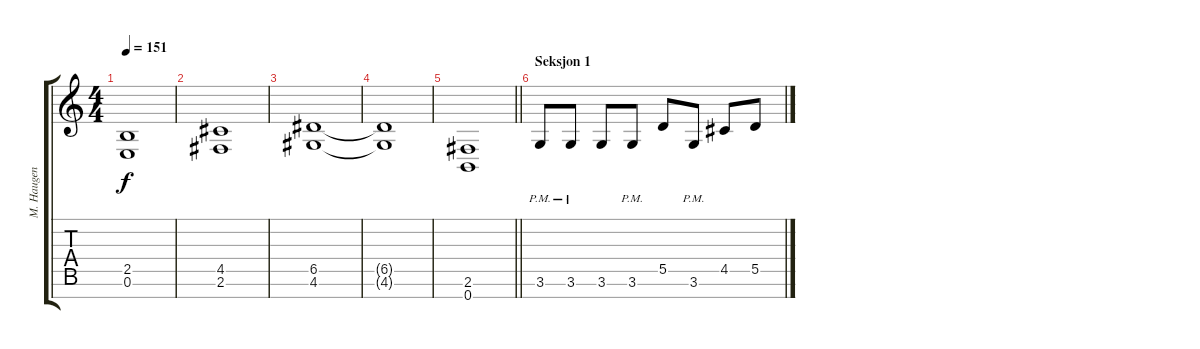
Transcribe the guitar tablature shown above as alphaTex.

\track ("M. Haugen" "M. Haugen") {instrument distortionguitar}
\staff {score tabs}
\tuning (E4 B3 G3 D3 A2 E2 B1) {hide}
\ts (4 4)
\tempo 151
\clef g2
\ks c
(2.5{t} 0.6{t}).1{dy f} |
(4.5 2.6).1 |
(6.5 4.6).1 |
(6.5{t} 4.6{t}).1 |
\barLineRight lightlight
(2.6 0.7).1 |
\section ("" "Seksjon 1")
3.6{pm}.8 3.6{pm}.8 3.6.8 3.6{pm}.8 5.5.8 3.6{pm}.8 4.5.8 5.5.8
